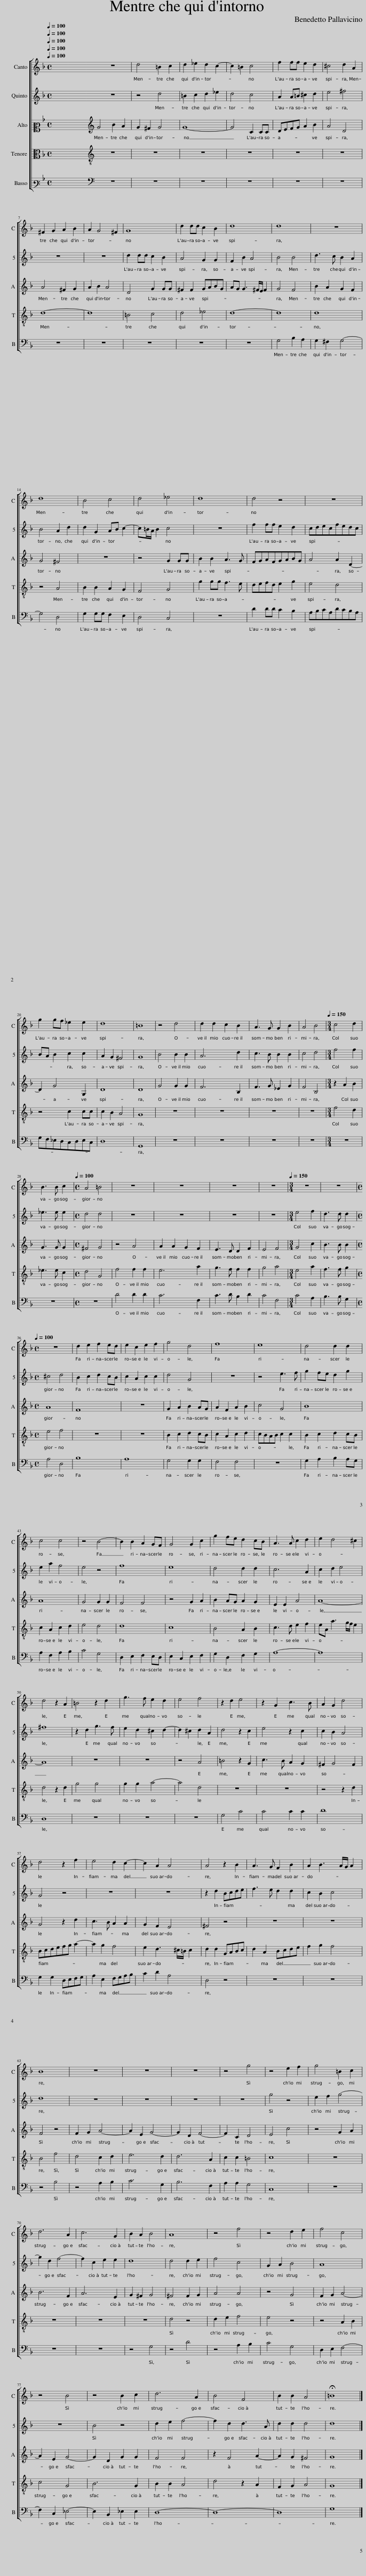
X:1
%%score [ 1 2 3 4 5 ]
L:1/8
Q:1/4=100
M:4/4
I:linebreak $
K:F
V:1 treble
V:2 treble
V:3 alto2
V:4 alto
V:5 bass3
V:1
 x8 | x8 | z8 | d4 =B2 c2 | d2 _e2 d2 c2- | %5
 c2 =B2 c4 | f2 ff e2 d2 | ^c4 d2 A2 |$ ^F2 G2 A2 B2 | A2 G4 ^F2 | %10
 G8 | d2 dd c2 B2 | d8 | d8 | z8 |$ %15
 d8 | B4 c4 | d4 _e4 | d8 | d4 z4 | %20
 z8 |$ g2 gf _e2 e2 | d8 | =B8 | z4 d4 | %25
 d2 d2 c2 B2 | A3 G G2 B2 | A4 B4 |[M:3/4][Q:1/4=150] c4 d2 |$ B3 B c2 | %30
[M:4/4][Q:1/4=100] A4 =B4 | z8 | z8 | z8 | z8 | %35
[M:3/4][Q:1/4=150] z6 | z6 |$[M:4/4][Q:1/4=100] z8 | d2 e2 f2 ed | e2 c2 e2 f2 | %40
 g4 d4 | f8 | e8 | d4 d2 d2 |$ c4 c4 | %45
 z4 B4- | B2 B2 A2 GF | G4 G2 c2 | g2 fe d2 cB | A3 A c2 d2 | %50
 e2 d4 ^c2 |$ d4 z2 A2 | =B4 z2 d2 | g3 f e2 d2 | e4 f4 | %55
 z2 d2 e4 | z2 G2 c3 B | A2 G2 d4 |$ d4 z2 f2 | e4 d2 c2- | %60
 c2 A2 A4 | A4 z2 B2 | A3 G F2 B2 | A2 B3 A/G/ A2 |$ B8 | %65
 z8 | z8 | z8 | z4 g4 | z4 e2 f2 | %70
 g4 =B2 c2 |$ d6 A2 | c6 G2 | B2 A2 B4 | A8 | %75
 z4 f4 | z4 d2 e2 | f4 c4 |$ z4 B4 | z4 B2 c2 | %80
 d6 A2 | B4 F4 | B2 B2 A4 | !fermata!=B8 |] %84
V:2
 x8 | x8 | z8 | z4 d4 | =B2 c2 d2 _e2 | %5
 d4 c4 | A2 A=B ^c2 d2 | e4 ^f4 |$ z8 | z8 | %10
 d2 dd c2 B2 | A4 G2 G2 | F2 B2 A4 | B4 B4 | d3 c B2 A2 |$ %15
 B4 A2 d2 | d2 G2 AB c2- | c=B/A/ B2 c4 | z8 | f2 ff e2 d2 | %20
 cdecfedc |$ BA B2 c2 c2 | A2 G2 ^F4 | G8 | B4 B2 B2 | %25
 A6 d2 | c3 B B2 B2 | c4 d4 |[M:3/4] f4 f2 |$ _e3 e e2 | %30
[M:4/4] d4 d4 | z8 | z8 | z8 | z8 | %35
[M:3/4] e4 f2 | d3 d d2 |$[M:4/4] ^c4 d4 | B2 c2 d2 cB | c2 A2 c2 c2 | %40
 d4 G4 | z8 | z4 e3 f | g2 fe d2 g2 |$ e2 a2 f4 | %45
 e4 z4 | f8 | e8 | d4 d2 d2 | c6 A2 | %50
 c2 d2 e4 |$ ^f8 | z2 d2 g3 f | e2 d2 ^c2 d2- | d2 ^c2 d2 A2 | %55
 d4 z2 c2 | e4 z2 c2 | c2 B2 A4 |$ G4 z4 | z8 | %60
 z8 | z2 d2 Bcde | f3 e d2 d2 | c2 B2 c4 |$ d8 | %65
 z8 | z8 | z8 | z8 | g4 z4 | %70
 e2 f2 g4- |$ g2 d2 f4- | f2 c2 e2 e2 | d8 | d4 d2 e2 | %75
 f4 c4 | G2 A2 B4 | A8 |$ z8 | B4 z4 | %80
 d2 e2 f4- | f2 d2 d3 A | d2 d2 d4 | d8 |] %84
V:3
 x8 | x8 | G4 B2 A2 | G2 ^F2 G4 | G8- | %5
 G4 C2 CC | DEFG A2 B2 | A4 D4 |$ A4 ^F2 G2 | A2 B2 A4 | %10
 D4 G2 GG | ^F2 F2 GABG | AG G3 ^F/E/ F2 | G4 F4 | B2 A2 G2 F2 |$ %15
 G4 ^F4 | z8 | z4 G2 GG | B2 B2 A3 G | FGAFGABG | %20
 A4 A2 D2- |$ D2 G4 G,2 | D8 | D8 | G4 G2 G2 | %25
 F6 B,2 | F3 G _E2 G2 | F4 B,4 |[M:3/4] z2 A2 B2 |$ G3 G G2 | %30
[M:4/4] ^F4 G4 | z4 A4 | A2 A2 G2 F2 | E3 D D2 F2 | E4 F4 | %35
[M:3/4] G4 c2 | B3 B B2 |$[M:4/4] A8 | F8 | z8 | %40
 G2 A2 B2 AG | A2 F2 A2 B2 | c4 G4 | B8 |$ A8 | %45
 G4 G2 G2 | F4 F4 | z4 G2 A2 | B2 AG A2 G2 | E2 E2 A4 | %50
 A8- |$ A8 | z8 | z8 | z4 A4 | %55
 =B4 z2 G2 | c3 B A2 G2 | ^F2 G4 F2 |$ G4 z2 d2 | c3 B A2 A2 | %60
 G2 F2 E4 | ^F4 z4 | z8 | z8 |$ F4 z4 | %65
 F2 G2 A4- | A2 E2 G4- | G2 D2 F4- | F2 C2 D4 | E4 c4 | %70
 z4 G2 A2 |$ B6 F2 | A6 E2 | G2 ^F2 G4 | ^F4 F2 G2 | %75
 A4 A4 | z4 G4 | F2 G2 A4- |$ A2 E2 G4- | G2 D2 G2 G2 | %80
 F4 F4 | z2 F4 A2- | A2 G2 ^F4 | G8 |] %84
V:4
 x8 | x8 | z8 | z8 | z8 | %5
 z8 | z8 | z8 |$ D8- | D8 | %10
 =B,4 C4 | D4 _E4 | D8- | D8 | D8 |$ %15
 z4 A,4 | B,2 B,2 A,2 G,2 | F,4 G,4 | G2 GG F3 E | DEFD E2 G2 | %20
 E4 D4 |$ z4 C2 CC | C2 B,2 A,4 | G,8 | z8 | %25
 z8 | z8 | z8 |[M:3/4] F4 D2 |$ _E3 E C2 | %30
[M:4/4] D4 G,4 | F4 F2 F2 | E6 A2 | G3 F F2 F2 | G4 A4 | %35
[M:3/4] E4 A2 | F3 F G2 |$[M:4/4] E4 F4 | z8 | z8 | %40
 B,2 C2 D2 CB, | C2 A,2 C2 D2 | CB,A,B, C2 C2 | B,2 C2 D2 CB, |$ C2 A,2 C2 D2 | %45
 E4 D4 | D8 | C8 | B,4 A,2 B,2 | C3 D E2 F2 | %50
 EA, A3 G/F/ E2 |$ D4 z2 D2 | G4 G4 | G2 G2 A4- | A4 D4 | %55
 z8 | z8 | z4 z2 D2 |$ B,CDEFG A2- | A2 G2 F4 | %60
 E2 D3 ^C/=B,/ C2 | D2 D2 G,A,B,C | D2 A,2 B,CDE | F2 G2 F4 |$ B,4 F4 | %65
 D4 C2 D2 | E6 D2 | D6 A,2 | C2 C2 =B,4 | C8 | %70
 z8 |$ z8 | z8 | z8 | D4 z4 | %75
 D2 E2 F4 | E4 z4 | z4 A,2 B,2 |$ C4 G,4 | B,6 G,2 | %80
 B,2 B,2 A,4 | D4 z2 A,2 | F,2 G,2 A,4 | G,8 |] %84
V:5
 x8 | x8 | z8 | z8 | z8 | %5
 z8 | z8 | z8 |$ z8 | z8 | %10
 z8 | z8 | z8 | G,4 B,2 A,2 | G,2 ^F,2 G,4- |$ %15
 G,4 D,4 | G,2 G,G, F,2 E,2 | D,4 C,4 | z8 | D2 DD C2 B,2 | %20
 A,B,CA,DCB,A, |$ G,F,_E,D,C,D,E,C, | D,8 | G,,8 | z8 | %25
 z8 | z8 | z8 |[M:3/4] z6 |$ z6 | %30
[M:4/4] z8 | D4 D2 D2 | C6 F,2 | C3 D B,2 D2 | C4 F,4 | %35
[M:3/4] C4 A,2 | B,3 B, G,2 |$[M:4/4] A,4 D,4 | B,8 | A,8 | %40
 G,4 G,2 G,2 | F,4 F,4 | z8 | G,2 A,2 B,2 A,G, |$ A,2 F,2 A,2 B,2 | %45
 C4 G,4 | D,2 E,2 F,2 E,D, | E,2 C,2 E,2 F,2 | G,2 D,2 F,2 G,2 | A,8- | %50
 A,8 |$ D,8 | z8 | z8 | z8 | %55
 G,4 C4 | C4 C2 C2 | D8 |$ G,2 G,2 D,E,F,G, | A,2 E,2 F,G,A,B, | %60
 C2 D2 A,4 | D,4 z4 | z8 | z8 |$ z4 B,4 | %65
 z4 A,2 B,2 | C6 G,2 | B,6 F,2 | A,2 A,2 G,4 | C,8 | %70
 z8 |$ z8 | z8 | z4 G,4 | z4 D4 | %75
 z4 A,2 B,2 | C4 G,4 | D,2 E,2 F,4- |$ F,2 C,2 _E,4- | E,2 B,,2 _E,2 E,2 | %80
 D,8- | D,8- | D,8 | G,8 |] %84
